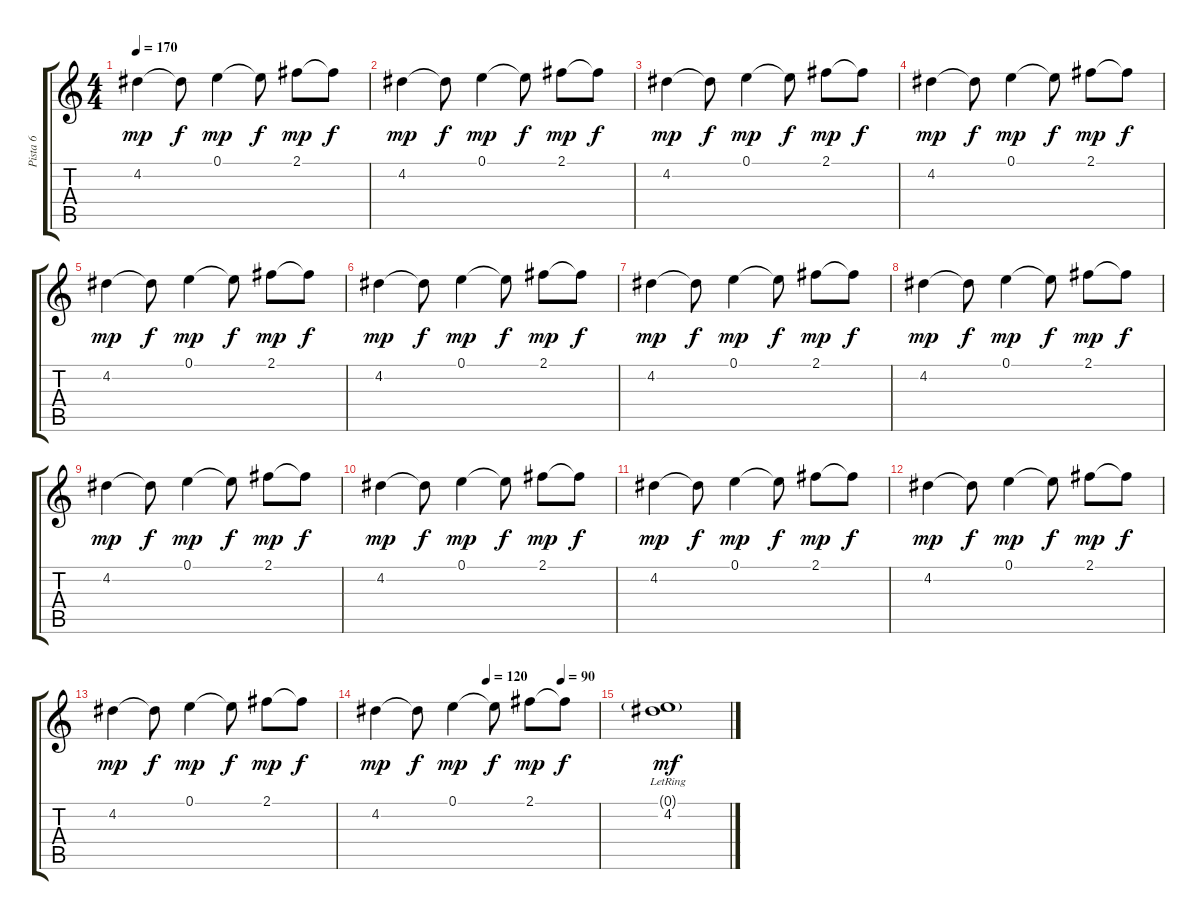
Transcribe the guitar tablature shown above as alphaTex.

\track ("Pista 6" "Pista 6") {instrument electricguitarclean}
\staff {score tabs}
\tuning (E4 B3 G3 D3 A2 E2) {hide}
\ts (4 4)
\tempo 170
\clef g2
\ks c
4.2.4{dy mp} 4.2{t}.8{dy f} 0.1.4{dy mp} 0.1{t}.8{dy f} 2.1.8{dy mp} 2.1{t}.8{dy f} |
4.2.4{dy mp} 4.2{t}.8{dy f} 0.1.4{dy mp} 0.1{t}.8{dy f} 2.1.8{dy mp} 2.1{t}.8{dy f} |
4.2.4{dy mp} 4.2{t}.8{dy f} 0.1.4{dy mp} 0.1{t}.8{dy f} 2.1.8{dy mp} 2.1{t}.8{dy f} |
4.2.4{dy mp} 4.2{t}.8{dy f} 0.1.4{dy mp} 0.1{t}.8{dy f} 2.1.8{dy mp} 2.1{t}.8{dy f} |
4.2.4{dy mp} 4.2{t}.8{dy f} 0.1.4{dy mp} 0.1{t}.8{dy f} 2.1.8{dy mp} 2.1{t}.8{dy f} |
4.2.4{dy mp} 4.2{t}.8{dy f} 0.1.4{dy mp} 0.1{t}.8{dy f} 2.1.8{dy mp} 2.1{t}.8{dy f} |
4.2.4{dy mp} 4.2{t}.8{dy f} 0.1.4{dy mp} 0.1{t}.8{dy f} 2.1.8{dy mp} 2.1{t}.8{dy f} |
4.2.4{dy mp} 4.2{t}.8{dy f} 0.1.4{dy mp} 0.1{t}.8{dy f} 2.1.8{dy mp} 2.1{t}.8{dy f} |
4.2.4{dy mp} 4.2{t}.8{dy f} 0.1.4{dy mp} 0.1{t}.8{dy f} 2.1.8{dy mp} 2.1{t}.8{dy f} |
4.2.4{dy mp} 4.2{t}.8{dy f} 0.1.4{dy mp} 0.1{t}.8{dy f} 2.1.8{dy mp} 2.1{t}.8{dy f} |
4.2.4{dy mp} 4.2{t}.8{dy f} 0.1.4{dy mp} 0.1{t}.8{dy f} 2.1.8{dy mp} 2.1{t}.8{dy f} |
4.2.4{dy mp} 4.2{t}.8{dy f} 0.1.4{dy mp} 0.1{t}.8{dy f} 2.1.8{dy mp} 2.1{t}.8{dy f} |
4.2.4{dy mp} 4.2{t}.8{dy f} 0.1.4{dy mp} 0.1{t}.8{dy f} 2.1.8{dy mp} 2.1{t}.8{dy f} |
\tempo (120 0.5)
\tempo (90 0.8333333333333334)
4.2.4{dy mp} 4.2{t}.8{dy f} 0.1.4{dy mp} 0.1{t}.8{dy f} 2.1.8{dy mp} 2.1{t}.8{dy f} |
(0.1{g lr} 4.2{lr}).1{dy mf}
